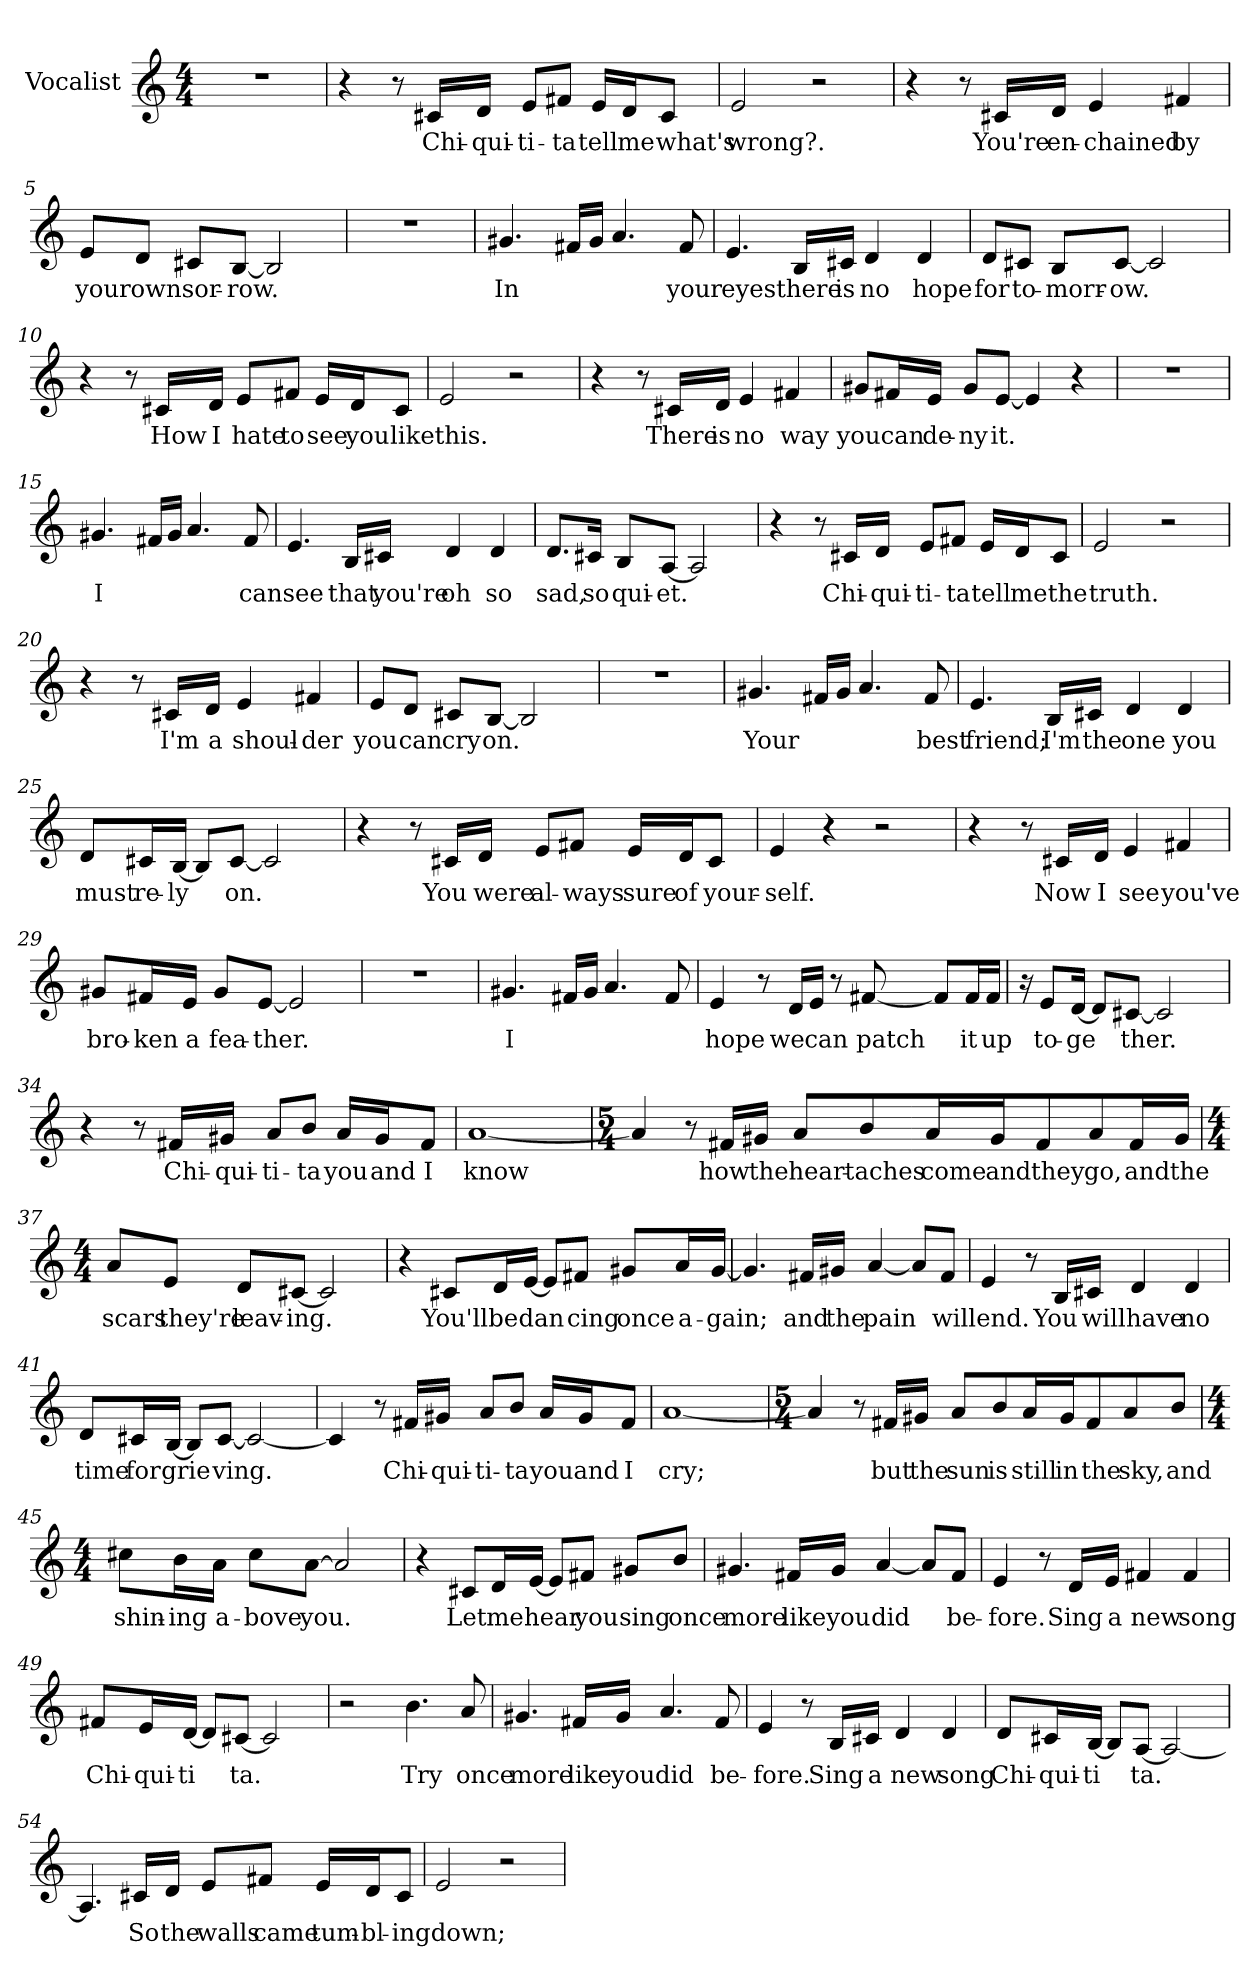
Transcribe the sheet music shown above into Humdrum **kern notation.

**kern	**text
*part1	*part1
*staff1	*staff1
*I"Vocalist	*
*clefG2	*
*M4/4	*
=1	=1
*clefG2	*
*M4/4	*
1r	.
=2	=2
4r	.
8r	.
16c#X/LL	Chi-
16d/JJ	-qui-
8e/L	-ti-
8f#X/J	-ta
16e/LL	tell
16d/J	me
8c#/J	what's
=3	=3
2e	wrong?.
2r	.
=4	=4
4r	.
8r	.
16c#X/LL	You're
16d/JJ	en-
4e	-chained
4f#X	by
=5	=5
8e/L	your
8d/J	own
8c#X/L	sor-
[8B/J	-row.
2B]	_
=6	=6
1r	.
=7	=7
4.g#X	In
16f#X/LL	_
16g#/JJ	_
4.a	_
8f#	your
=8	=8
4.e	eyes
16B/LL	there
16c#X/JJ	is
4d	no
4d	hope
=9	=9
8d/L	for
8c#X/J	to-
8B/L	-morr-
[8c#/J	-ow.
2c#]	_
=10	=10
4r	.
8r	.
16c#X/LL	How
16d/JJ	I
8e/L	hate
8f#X/J	to
16e/LL	see
16d/J	you
8c#/J	like
=11	=11
2e	this.
2r	.
=12	=12
4r	.
8r	.
16c#X/LL	There
16d/JJ	is
4e	no
4f#X	way
=13	=13
8g#X/L	you
16f#X/L	can
16e/JJ	de-
8g#/L	-ny
[8e/J	it.
4e]	_
4r	.
=14	=14
1r	.
=15	=15
4.g#X	I
16f#X/LL	_
16g#/JJ	_
4.a	_
8f#	can
=16	=16
4.e	see
16B/LL	that
16c#X/JJ	you're
4d	oh
4d	so
=17	=17
8.d/L	sad,
16c#X/Jk	so
8B/L	qui-
[8A/J	-et.
2A]	_
=18	=18
4r	.
8r	.
16c#X/LL	Chi-
16d/JJ	-qui-
8e/L	-ti-
8f#X/J	-ta
16e/LL	tell
16d/J	me
8c#/J	the
=19	=19
2e	truth.
2r	.
=20	=20
4r	.
8r	.
16c#X/LL	I'm
16d/JJ	a
4e	shoul-
4f#X	-der
=21	=21
8e/L	you
8d/J	can
8c#X/L	cry
[8B/J	on.
2B]	_
=22	=22
1r	.
=23	=23
4.g#X	Your
16f#X/LL	_
16g#/JJ	_
4.a	_
8f#	best
=24	=24
4.e	friend;
16B/LL	I'm
16c#X/JJ	the
4d	one
4d	you
=25	=25
8d/L	must
16c#X/L	re-
[16B/JJ	-ly
8B/L]	_
[8c#/J	on.
2c#]	_
=26	=26
4r	.
8r	.
16c#X/LL	You
16d/JJ	were
8e/L	al-
8f#X/J	-ways
16e/LL	sure
16d/J	of
8c#/J	your-
=27	=27
4e	-self.
4r	.
2r	.
=28	=28
4r	.
8r	.
16c#X/LL	Now
16d/JJ	I
4e	see
4f#X	you've
=29	=29
8g#X/L	bro-
16f#X/L	-ken
16e/JJ	a
8g#/L	fea-
[8e/J	-ther.
2e]	_
=30	=30
1r	.
=31	=31
4.g#X	I
16f#X/LL	_
16g#/JJ	_
4.a	_
8f#	_
=32	=32
4e	hope
8r	.
16d/LL	we
16e/JJ	can
8r	.
[8f#X	patch
8f#/L]	_
16f#/L	it
16f#/JJ	up
=33	=33
16r	.
8e/L	to-
[16d/Jk	-ge-
8d/L]	_
[8c#X/J	-ther.
2c#]	_
=34	=34
4r	.
8r	.
16f#X/LL	Chi-
16g#X/JJ	-qui-
8a/L	-ti-
8b/J	-ta
16a/LL	you
16g#/J	and
8f#/J	I
=35	=35
[1a	know
=36	=36
*M5/4	*
4a]	_
8r	.
16f#X/LL	how
16g#X/JJ	the
8a/L	heart-
8b/	-aches
16a/L	come
16g#/J	and
8f#/	they
8a/	go,
16f#/L	and
16g#/JJ	the
=37	=37
*M4/4	*
8a/L	scars
8e/J	they're
8d/L	leav-
[8c#X/J	-ing.
2c#]	_
=38	=38
4r	.
8c#X/L	You'll
16d/L	be
[16e/JJ	dan-
8e/L]	_
8f#X/J	-cing
8g#X/L	once
16a/L	a-
[16g#/JJ	-gain;
=39	=39
4.g#]	_
16f#X/LL	and
16g#X/JJ	the
[4a	pain
8a/L]	_
8f#/J	will
=40	=40
4e	end.
8r	.
16B/LL	You
16c#X/JJ	will
4d	have
4d	no
=41	=41
8d/L	time
16c#X/L	for
[16B/JJ	grie-
8B/L]	_
[8c#/J	-ving.
2c#_	_
=42	=42
4c#]	_
8r	.
16f#X/LL	Chi-
16g#X/JJ	-qui-
8a/L	-ti-
8b/J	-ta
16a/LL	you
16g#/J	and
8f#/J	I
=43	=43
[1a	cry;
=44	=44
*M5/4	*
4a]	_
8r	.
16f#X/LL	but
16g#X/JJ	the
8a/L	sun
8b/	is
16a/L	still
16g#/J	in
8f#/	the
8a/	sky,
8b/J	and
=45	=45
*M4/4	*
8cc#X\L	shin-
16b\L	-ing
16a\JJ	a-
8cc#\L	-bove
[8a\J	you.
2a]	_
=46	=46
4r	.
8c#X/L	Let
16d/L	me
[16e/JJ	hear
8e/L]	_
8f#X/J	you
8g#X/L	sing
8b/J	once
=47	=47
4.g#X	more
16f#X/LL	like
16g#/JJ	you
[4a	did
8a/L]	_
8f#/J	be-
=48	=48
4e	-fore.
8r	.
16d/LL	Sing
16e/JJ	a
4f#X	new
4f#	song
=49	=49
8f#X/L	Chi-
16e/L	-qui-
[16d/JJ	-ti-
8d/L]	_
[8c#X/J	-ta.
2c#]	_
=50	=50
2r	.
4.b	Try
8a	once
=51	=51
4.g#X	more
16f#X/LL	like
16g#/JJ	you
4.a	did
8f#	be-
=52	=52
4e	-fore.
8r	.
16B/LL	Sing
16c#X/JJ	a
4d	new
4d	song
=53	=53
8d/L	Chi-
16c#X/L	-qui-
[16B/JJ	-ti-
8B/L]	_
[8A/J	-ta.
2A_	_
=54	=54
4.A]	_
16c#X/LL	So
16d/JJ	the
8e/L	walls
8f#X/J	came
16e/LL	tum-
16d/J	-bl-
8c#/J	-ing
=55	=55
2e	down;
2r	.
=	=
*-	*-
